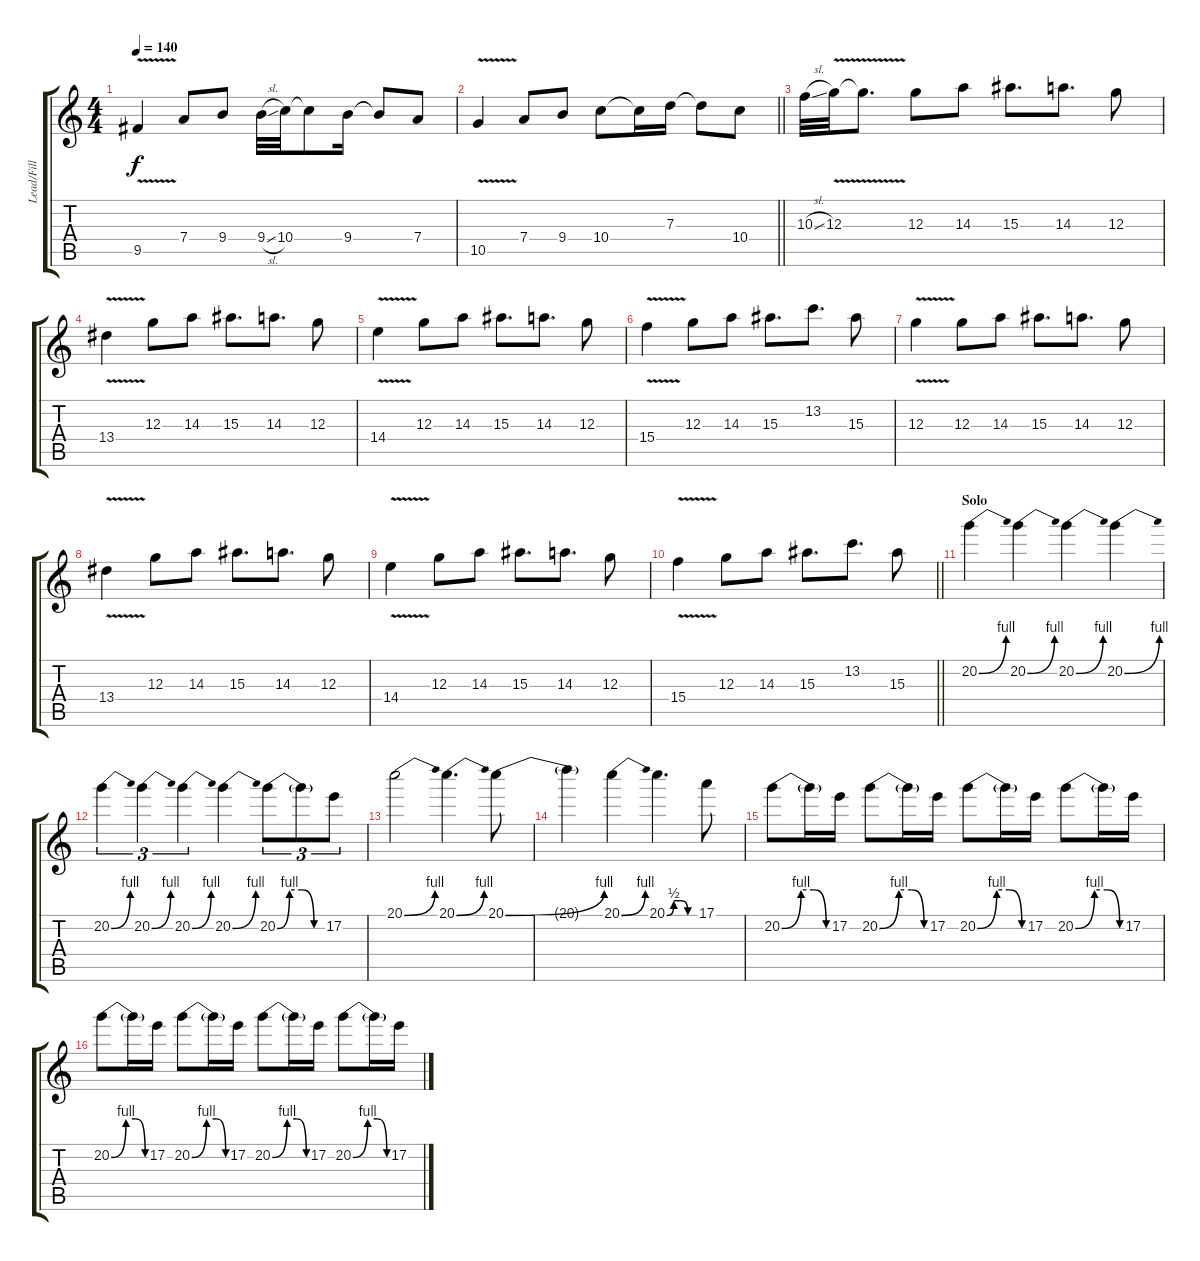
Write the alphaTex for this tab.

\track ("Lead/Fill" "Lead/Fill") {instrument distortionguitar}
\staff {score tabs}
\tuning (E4 B3 G3 D3 A2 E2) {hide}
\ts (4 4)
\tempo 140
\clef g2
\ks c
9.5{v}.4{dy f} 7.4.8 9.4.8 9.4{sl}.32 10.4.32 10.4{t}.8 9.4.16 9.4{t}.8 7.4.8 |
\barLineRight lightlight
10.5{v}.4 7.4.8 9.4.8 10.4.8 10.4{t}.16 7.3.16 7.3{t}.8 10.4.8 |
10.3{sl}.32 12.3{v}.32 12.3{t}.8{d} 12.3.8 14.3.8 15.3.8{d} 14.3.8{d} 12.3.8 |
13.4{v}.4 12.3.8 14.3.8 15.3.8{d} 14.3.8{d} 12.3.8 |
14.4{v}.4 12.3.8 14.3.8 15.3.8{d} 14.3.8{d} 12.3.8 |
15.4{v}.4 12.3.8 14.3.8 15.3.8{d} 13.2.8{d} 15.3.8 |
12.3{v}.4 12.3.8 14.3.8 15.3.8{d} 14.3.8{d} 12.3.8 |
13.4{v}.4 12.3.8 14.3.8 15.3.8{d} 14.3.8{d} 12.3.8 |
14.4{v}.4 12.3.8 14.3.8 15.3.8{d} 14.3.8{d} 12.3.8 |
\barLineRight lightlight
15.4{v}.4 12.3.8 14.3.8 15.3.8{d} 13.2.8{d} 15.3.8 |
\section ("" "Solo")
20.2{be (bend 0 0 60 4)}.4{volume 14} 20.2{be (bend 0 0 60 4)}.4 20.2{be (bend 0 0 60 4)}.4 20.2{be (bend 0 0 60 4)}.4 |
20.2{be (bend 0 0 60 4)}.4{tu (3 2)} 20.2{be (bend 0 0 60 4)}.4{tu (3 2)} 20.2{be (bend 0 0 60 4)}.4{tu (3 2)} 20.2{be (bend 0 0 60 4)}.4 20.2{be (custom 0 0 15 4 30 4 45 0 60 0)}.8{tu (3 2)} 20.2{t}.8{tu (3 2)} 17.2.8{tu (3 2)} |
20.1{be (bend 0 0 60 4)}.2 20.1{be (bend 0 0 60 4)}.4{d} 20.1{be (bend 0 0 60 4)}.8 |
20.1{t}.4 20.1{be (bend 0 0 60 4)}.4 20.1{be (custom 0 0 15 2 30 2 45 0 60 0)}.4{d} 17.1.8 |
20.2{be (custom 0 0 23 4 38 4 53 0 60 0)}.8 20.2{t}.16 17.2.16 20.2{be (custom 0 0 23 4 38 4 53 0 60 0)}.8 20.2{t}.16 17.2.16 20.2{be (custom 0 0 23 4 38 4 53 0 60 0)}.8 20.2{t}.16 17.2.16 20.2{be (custom 0 0 23 4 38 4 53 0 60 0)}.8 20.2{t}.16 17.2.16 |
20.2{be (custom 0 0 23 4 38 4 53 0 60 0)}.8 20.2{t}.16 17.2.16 20.2{be (custom 0 0 23 4 38 4 53 0 60 0)}.8 20.2{t}.16 17.2.16 20.2{be (custom 0 0 23 4 38 4 53 0 60 0)}.8 20.2{t}.16 17.2.16 20.2{be (custom 0 0 23 4 38 4 53 0 60 0)}.8 20.2{t}.16 17.2.16
